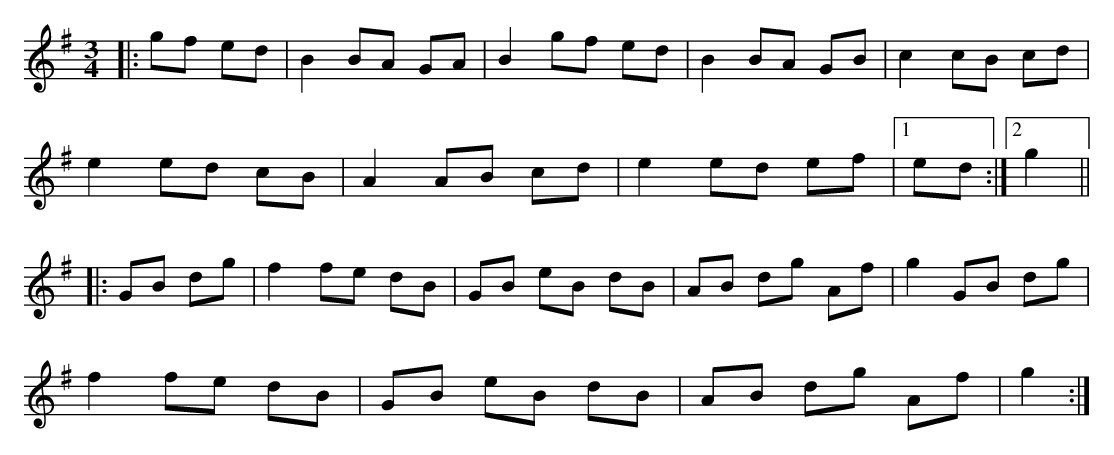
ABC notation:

X:1
M:3/4
K:G
|:gf ed|B2 BA GA|B2 gf ed|B2 BA GB|c2 cB cd|
e2 ed cB|A2 AB cd|e2 ed ef|1 ed:|2 g2||
|:GB dg|f2 fe dB|GB eB dB|AB dg Af|g2 GB dg|
f2 fe dB|GB eB dB|AB dg Af|g2:|
